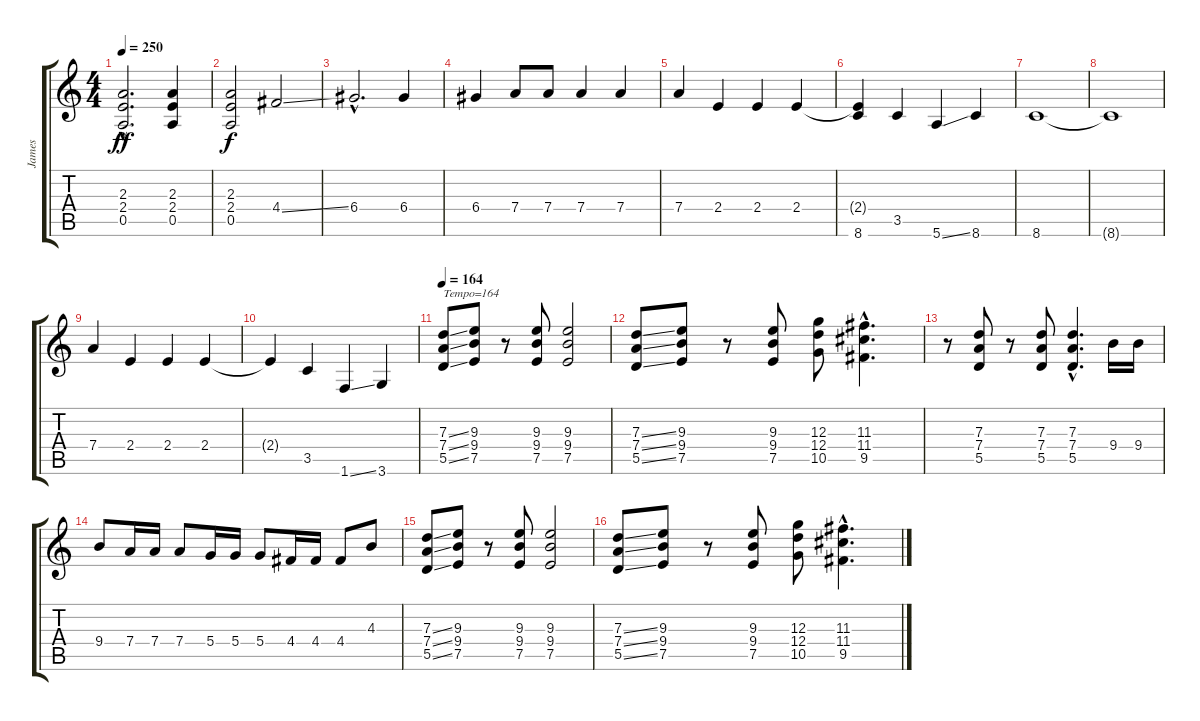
\track ("James" "James") {instrument acousticguitarnylon}
\staff {score tabs}
\tuning (E4 B3 G3 D3 A2 E2) {hide}
\ts (4 4)
\tempo 250
\clef g2
\ks c
(2.3{hac} 2.4{hac} 0.5{hac}).2{d dy ff} (2.3 2.4 0.5).4 |
(2.3 2.4 0.5).2{dy f} 4.4{ss}.2 |
6.4{hac}.2{d} 6.4.4 |
6.4.4 7.4.8 7.4.8 7.4.4 7.4.4 |
7.4.4 2.4.4 2.4.4 2.4.4 |
(2.4{t} 8.6).4 3.5.4 5.6{ss}.4 8.6.4 |
8.6.1 |
8.6{t}.1 |
7.4.4 2.4.4 2.4.4 2.4.4 |
2.4{t}.4 3.5.4 1.6{ss}.4 3.6.4 |
\tempo 164
(7.3{ss} 7.4{ss} 5.5{ss}).8{txt "Tempo=164" volume 16 instrument distortionguitar} (9.3 9.4 7.5).8 r.8 (9.3 9.4 7.5).8 (9.3 9.4 7.5).2 |
(7.3{ss} 7.4{ss} 5.5{ss}).8 (9.3 9.4 7.5).8 r.8 (9.3 9.4 7.5).8 (12.3 12.4 10.5).8 (11.3{hac} 11.4{hac} 9.5{hac}).4{d} |
r.8 (7.3 7.4 5.5).8 r.8 (7.3 7.4 5.5).8 (7.3{hac} 7.4{hac} 5.5{hac}).4{d} 9.4.16 9.4.16 |
9.4.8 7.4.16 7.4.16 7.4.8 5.4.16 5.4.16 5.4.8 4.4.16 4.4.16 4.4.8 4.3.8 |
(7.3{ss} 7.4{ss} 5.5{ss}).8 (9.3 9.4 7.5).8 r.8 (9.3 9.4 7.5).8 (9.3 9.4 7.5).2 |
(7.3{ss} 7.4{ss} 5.5{ss}).8 (9.3 9.4 7.5).8 r.8 (9.3 9.4 7.5).8 (12.3 12.4 10.5).8 (11.3{hac} 11.4{hac} 9.5{hac}).4{d}
